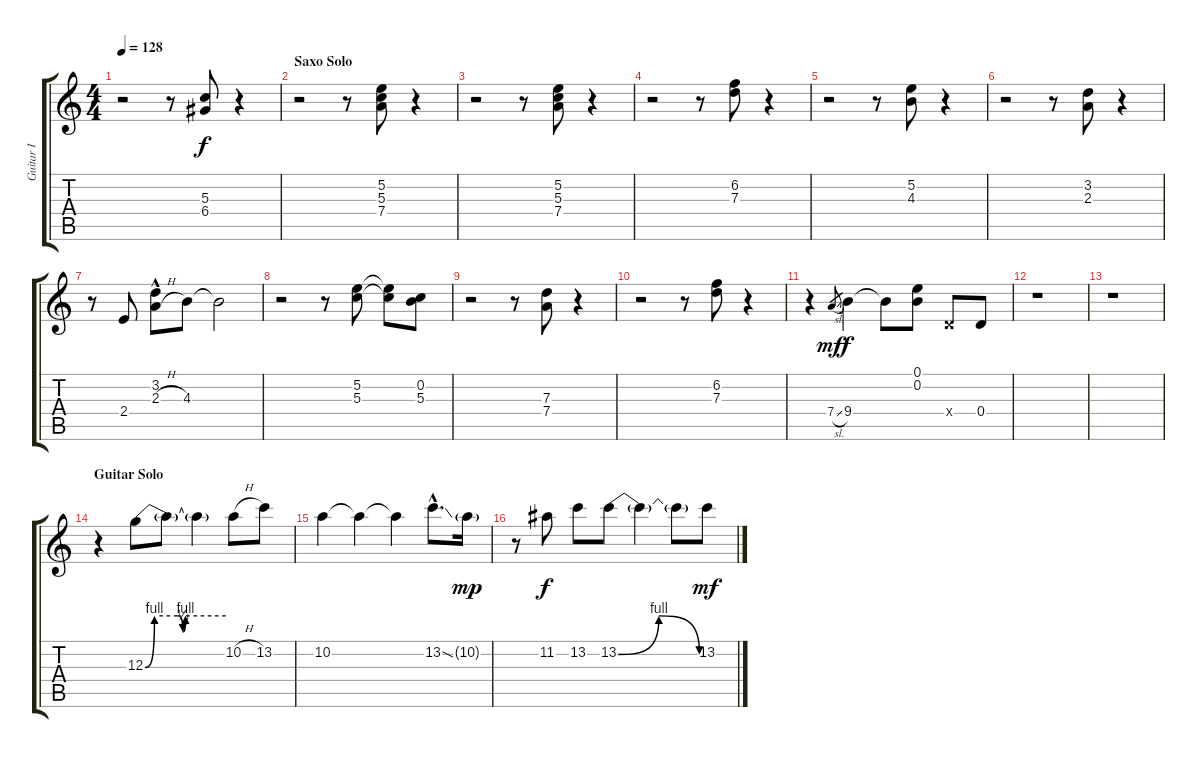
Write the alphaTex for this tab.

\track ("Guitar I" "Guitar I") {instrument overdrivenguitar}
\staff {score tabs}
\tuning (E4 B3 G3 D3 A2 E2) {hide}
\ts (4 4)
\tempo 128
\clef g2
\ks c
r.2{dy mp} r.8 (5.3 6.4).8{dy f} r.4 |
\section ("" "Saxo Solo")
r.2 r.8 (5.2 5.3 7.4).8 r.4 |
r.2 r.8 (5.2 5.3 7.4).8 r.4 |
r.2 r.8 (6.2 7.3).8 r.4 |
r.2 r.8 (5.2 4.3).8 r.4 |
r.2 r.8 (3.2 2.3).8 r.4 |
r.8 2.4.8 (3.2{hac} 2.3{h}).8 4.3.8 4.3{t}.2 |
r.2 r.8 (5.2 5.3).8 (5.2{t} 5.3{t}).8 (0.2 5.3).8 |
r.2 r.8 (7.3 7.4).8 r.4 |
r.2 r.8 (6.2 7.3).8 r.4 |
r.4 7.4{sl}.8{gr dy mf} 9.4.4{dy f} 9.4{t}.8 (0.1 0.2).8 0.4{x}.8 0.4.8 |
r.1 |
r.1 |
\section ("" "Guitar Solo")
r.4 12.3{be (custom 0 0 7 4 24 4 28 1 30 4 60 4)}.8 12.3{t}.8 12.3{t}.4 10.2{h}.8 13.2.8 |
10.2.4 10.2{t}.4 10.2{t}.4 13.2{ss hac}.8{d} 10.2{g}.16{dy mp} |
r.8 11.2.8{dy f} 13.2.8 13.2{be (bendrelease 0 0 15 4 45 4 60 0)}.8 13.2{t}.4 13.2{t}.8 13.2{h}.8{dy mf}
